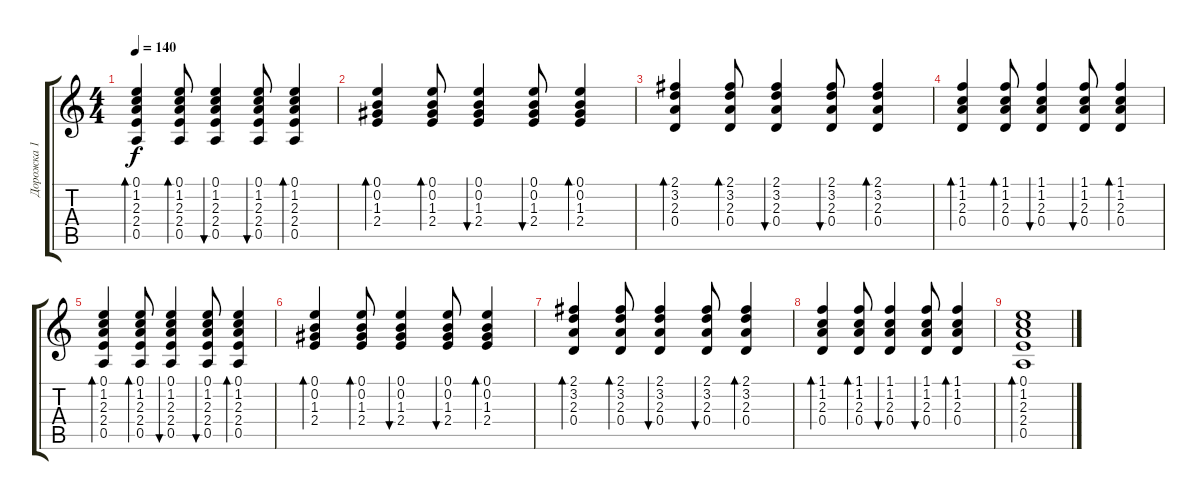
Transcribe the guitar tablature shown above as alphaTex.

\track ("Дорожка 1" "Дорожка 1") {instrument acousticguitarsteel}
\staff {score tabs}
\tuning (E4 B3 G3 D3 A2 E2) {hide}
\ts (4 4)
\tempo 140
\clef g2
\ks c
(0.1 1.2 2.3 2.4 0.5).4{bd 60 dy f} (0.1 1.2 2.3 2.4 0.5).8{bd 60} (0.1 1.2 2.3 2.4 0.5).4{bu 60} (0.1 1.2 2.3 2.4 0.5).8{bu 60} (0.1 1.2 2.3 2.4 0.5).4{bd 60} |
(0.1 0.2 1.3 2.4).4{bd 60} (0.1 0.2 1.3 2.4).8{bd 60} (0.1 0.2 1.3 2.4).4{bu 60} (0.1 0.2 1.3 2.4).8{bu 60} (0.1 0.2 1.3 2.4).4{bd 60} |
(2.1 3.2 2.3 0.4).4{bd 60} (2.1 3.2 2.3 0.4).8{bd 60} (2.1 3.2 2.3 0.4).4{bu 60} (2.1 3.2 2.3 0.4).8{bu 60} (2.1 3.2 2.3 0.4).4{bd 60} |
(1.1 1.2 2.3 0.4).4{bd 60} (1.1 1.2 2.3 0.4).8{bd 60} (1.1 1.2 2.3 0.4).4{bu 60} (1.1 1.2 2.3 0.4).8{bu 60} (1.1 1.2 2.3 0.4).4{bd 60} |
(0.1 1.2 2.3 2.4 0.5).4{bd 60} (0.1 1.2 2.3 2.4 0.5).8{bd 60} (0.1 1.2 2.3 2.4 0.5).4{bu 60} (0.1 1.2 2.3 2.4 0.5).8{bu 60} (0.1 1.2 2.3 2.4 0.5).4{bd 60} |
(0.1 0.2 1.3 2.4).4{bd 60} (0.1 0.2 1.3 2.4).8{bd 60} (0.1 0.2 1.3 2.4).4{bu 60} (0.1 0.2 1.3 2.4).8{bu 60} (0.1 0.2 1.3 2.4).4{bd 60} |
(2.1 3.2 2.3 0.4).4{bd 60} (2.1 3.2 2.3 0.4).8{bd 60} (2.1 3.2 2.3 0.4).4{bu 60} (2.1 3.2 2.3 0.4).8{bu 60} (2.1 3.2 2.3 0.4).4{bd 60} |
(1.1 1.2 2.3 0.4).4{bd 60} (1.1 1.2 2.3 0.4).8{bd 60} (1.1 1.2 2.3 0.4).4{bu 60} (1.1 1.2 2.3 0.4).8{bu 60} (1.1 1.2 2.3 0.4).4{bd 60} |
(0.1 1.2 2.3 2.4 0.5).1{bd 60}
